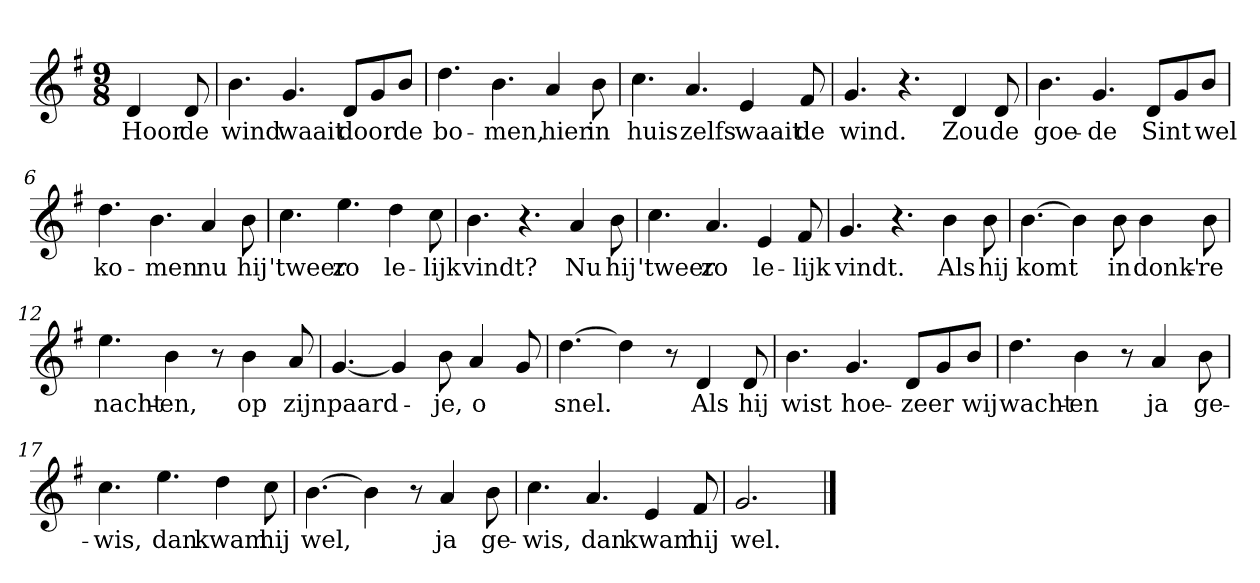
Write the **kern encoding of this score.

**kern	**text
*part1	*part1
*staff1	*staff1
*clefG2	*
*k[f#]	*
*G:	*
*M9/8	*
=	=
!	!LO:LY:b
4d	Hoor
!	!LO:LY:b
8d	de
=1	=1
!	!LO:LY:b
4.b	wind
!	!LO:LY:b
4.g	waait
!	!LO:LY:b
8dL	door
8g	.
!	!LO:LY:b
8bJ	de
=2	=2
!	!LO:LY:b
4.dd	bo-
!	!LO:LY:b
4.b	-men,
!	!LO:LY:b
4a	hier
!	!LO:LY:b
8b	in
=3	=3
!	!LO:LY:b
4.cc	huis
!	!LO:LY:b
4.a	zelfs
!	!LO:LY:b
4e	waait
!	!LO:LY:b
8f#	de
=4	=4
!	!LO:LY:b
4.g	wind.
4.r	.
!	!LO:LY:b
4d	Zou
!	!LO:LY:b
8d	de
!!LO:LB:g=z
=5	=5
!	!LO:LY:b
4.b	goe-
!	!LO:LY:b
4.g	-de
!	!LO:LY:b
8dL	Sint
8g	.
!	!LO:LY:b
8bJ	wel
=6	=6
!	!LO:LY:b
4.dd	ko-
!	!LO:LY:b
4.b	-men
!	!LO:LY:b
4a	nu
!	!LO:LY:b
8b	hij
=7	=7
!	!LO:LY:b
4.cc	'tweer
!	!LO:LY:b
4.ee	zo
!	!LO:LY:b
4dd	le-
!	!LO:LY:b
8cc	-lijk
=8	=8
!	!LO:LY:b
4.b	vindt?
4.r	.
!	!LO:LY:b
4a	Nu
!	!LO:LY:b
8b	hij
!!LO:LB:g=z
=9	=9
!	!LO:LY:b
4.cc	'tweer
!	!LO:LY:b
4.a	zo
!	!LO:LY:b
4e	le-
!	!LO:LY:b
8f#	-lijk
=10	=10
!	!LO:LY:b
4.g	vindt.
4.r	.
!	!LO:LY:b
4b	Als
!	!LO:LY:b
8b	hij
=11	=11
!	!LO:LY:b
[4.b	komt
4b]	.
!	!LO:LY:b
8b	in
!	!LO:LY:b
4b	donk'-
!	!LO:LY:b
8b	-re
=12	=12
!	!LO:LY:b
4.ee	nacht-
!	!LO:LY:b
4b	-en,
8r	.
!	!LO:LY:b
4b	op
!	!LO:LY:b
8a	zijn
!!LO:LB:g=z
=13	=13
!	!LO:LY:b
[4.g	paard-
4g]	.
!	!LO:LY:b
8b	-je,
!	!LO:LY:b
4a	o
8g	.
=14	=14
!	!LO:LY:b
[4.dd	snel.
4dd]	.
8r	.
!	!LO:LY:b
4d	Als
!	!LO:LY:b
8d	hij
=15	=15
!	!LO:LY:b
4.b	wist
!	!LO:LY:b
4.g	hoe-
!	!LO:LY:b
8dL	-zeer
8g	.
!	!LO:LY:b
8bJ	wij
=16	=16
!	!LO:LY:b
4.dd	wacht-
!	!LO:LY:b
4b	-en
8r	.
!	!LO:LY:b
4a	ja
!	!LO:LY:b
8b	ge-
!!LO:LB:g=z
=17	=17
!	!LO:LY:b
4.cc	-wis,
!	!LO:LY:b
4.ee	dan
!	!LO:LY:b
4dd	kwam
!	!LO:LY:b
8cc	hij
=18	=18
!	!LO:LY:b
[4.b	wel,
4b]	.
!	!LO:LY:b
8r	zo
!	!LO:LY:b
4a	ja
!	!LO:LY:b
8b	ge-
=19	=19
!	!LO:LY:b
4.cc	-wis,
!	!LO:LY:b
4.a	dan
!	!LO:LY:b
4e	kwam
!	!LO:LY:b
8f#	hij
=20	=20
!	!LO:LY:b
2.g	wel.
==	==
*-	*-
